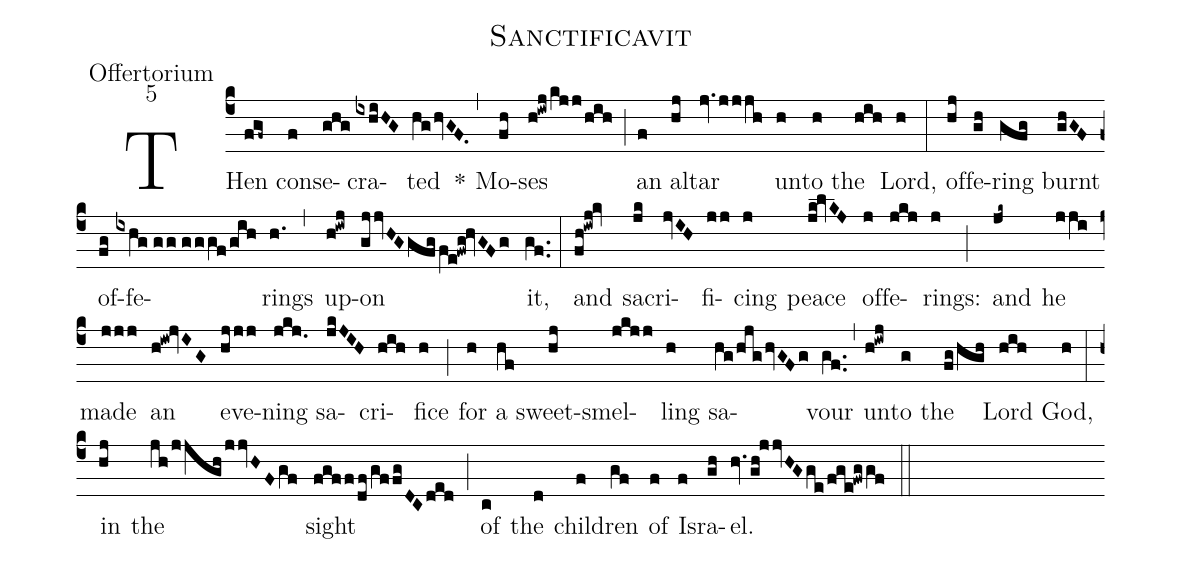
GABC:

name:Sanctificavit;
office-part:Offertorium;
mode:5;
%%
(c4) THen(fgf~) con(f)se(ghg)cra(ixhiHG)ted(hg/hvGF.0) *(,) Mo(fh)ses(h!iwj/kjj/hih) (;) an(f) al(hj)tar(jv.1jjjh) un(h)to(h) the(hih) Lord,(h) (:) of(hj)fe(gh)ring(gfg) burnt(ghGF) of(fg)fe(ixhg//gg//gggf/gih)rings(h.1) (,) up(h!iwj)on(gjjvHGgfg/fe!fwg!hvGFg) it,(gf..) (:) and(fh!iwj!kv) sa(jk)cri(jvIH)fi(jj)cing(j) peace(jk!lvKJ) of(j)fe(jkj)rings:(j) (;) and(jk~) he(jji) made(jjj) an(h!iw!jvIG) eve(hjjj)ning(jkj.0) sa(jkJIH)cri(hih)fice(h) (;) for(h) a(hf) sweet-(hj)smel(jkjj)ling(h) sa(hg/hjg/hvGFg)vour(gf..) (,) un(h!iwj)to(g) the(fg/hgh) Lord(hih) God,(h) (:) in(hj) the(jh/jjgh/jjvHFgf) sight(fgff/df/gffgDCded) (;) of(c) the(d) chil(f)dren(gf) of(f) Is(f)ra(gh)el.(hv.1/gh!jjvHGge/fge!fwggf) (::)
